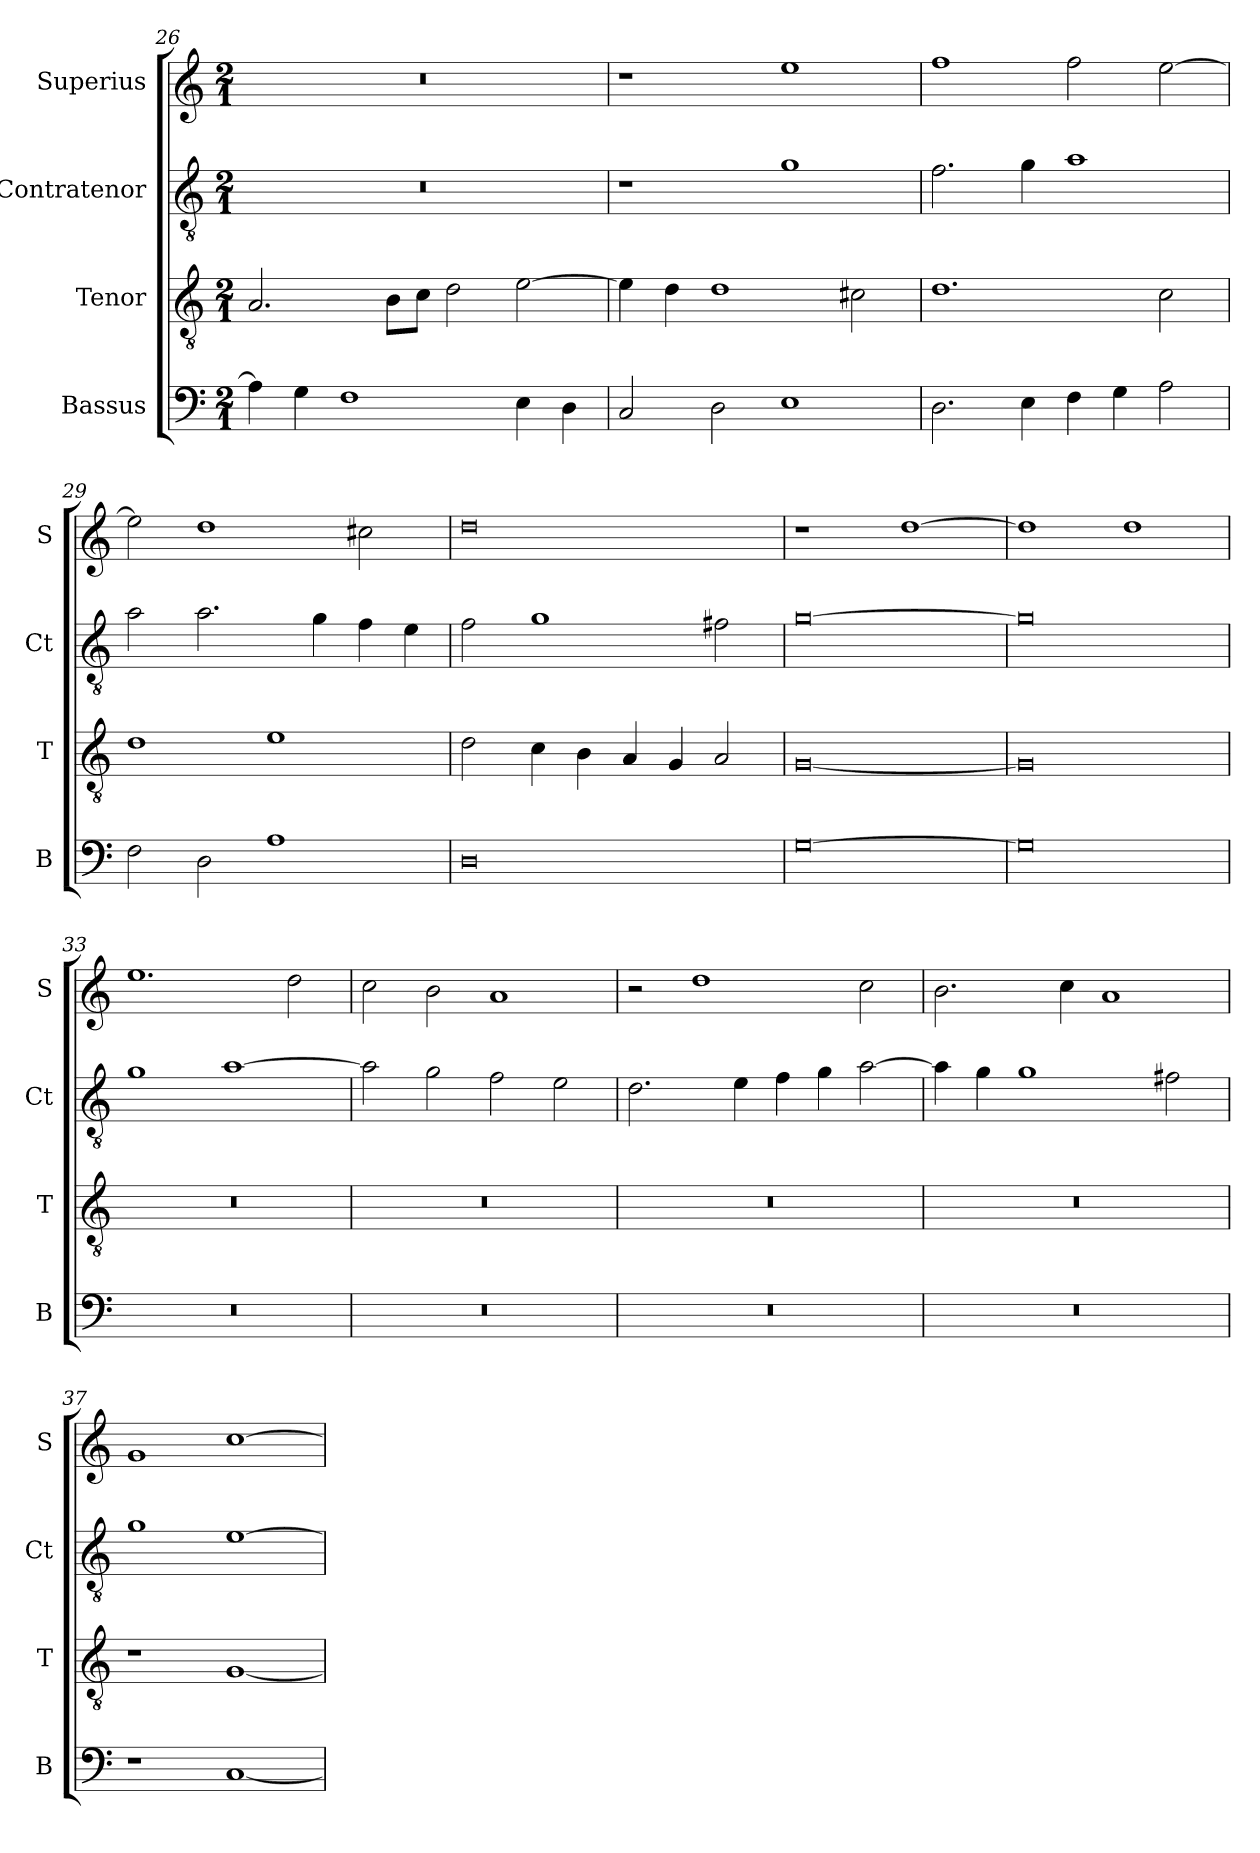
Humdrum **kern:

**kern	**kern	**kern	**kern
*part4	*part3	*part2	*part1
*staff4	*staff3	*staff2	*staff1
*I"Bassus	*I"Tenor	*I"Contratenor	*I"Superius
*I'B	*I'T	*I'Ct	*I'S
*clefF4	*clefGv2	*clefGv2	*clefG2
*k[]	*k[]	*k[]	*k[]
*a:	*a:	*a:	*a:
*M2/1	*M2/1	*M2/1	*M2/1
=26	=26	=26	=26
4A]	2.A	0r	0r
4G	.	.	.
1F	.	.	.
.	8BL	.	.
.	8cJ	.	.
.	2d	.	.
4E	[2e	.	.
4D	.	.	.
=27	=27	=27	=27
2C	4e]	1r	1r
.	4d	.	.
2D	1d	.	.
1E	.	1g	1ee
.	2c#X	.	.
=28	=28	=28	=28
2.D	1.d	2.f	1ff
4E	.	4g	.
4F	.	1a	2ff
4G	.	.	.
2A	2c	.	[2ee
=29	=29	=29	=29
2F	1d	2a	2ee]
2D	.	2.a	1dd
1A	1e	.	.
.	.	4g	.
.	.	4f	2cc#X
.	.	4e	.
=30	=30	=30	=30
0D	2d	2f	0dd
.	4c	1g	.
.	4B	.	.
.	4A	.	.
.	4G	.	.
.	2A	2f#X	.
=31	=31	=31	=31
[0G	[0G	[0g	1r
.	.	.	[1dd
=32	=32	=32	=32
0G]	0G]	0g]	1dd]
.	.	.	1dd
=33	=33	=33	=33
0r	0r	1g	1.ee
.	.	[1a	.
.	.	.	2dd
=34	=34	=34	=34
0r	0r	2a]	2cc
.	.	2g	2b
.	.	2f	1a
.	.	2e	.
=35	=35	=35	=35
0r	0r	2.d	2r
.	.	.	1dd
.	.	4e	.
.	.	4f	.
.	.	4g	.
.	.	[2a	2cc
=36	=36	=36	=36
0r	0r	4a]	2.b
.	.	4g	.
.	.	1g	.
.	.	.	4cc
.	.	.	1a
.	.	2f#X	.
=37	=37	=37	=37
1r	1r	1g	1g
[1C	[1G	[1e	[1cc
=	=	=	=
*-	*-	*-	*-
